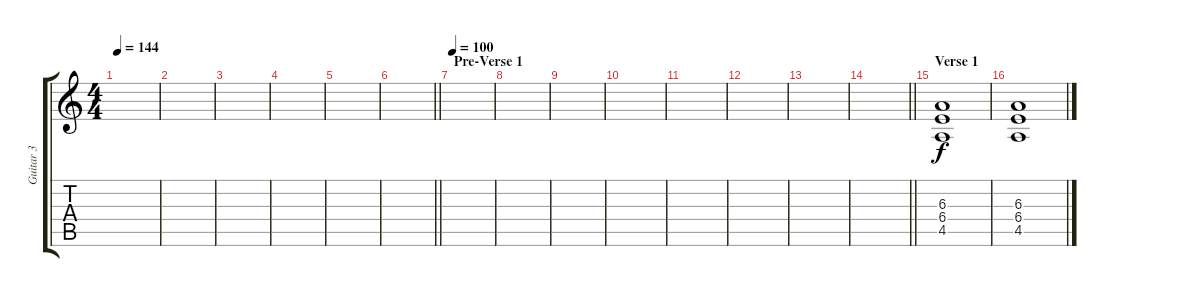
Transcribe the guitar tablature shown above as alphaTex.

\track ("Guitar 3" "Guitar 3") {instrument overdrivenguitar}
\staff {score tabs}
\tuning (C4 G3 Eb3 Bb2 F2 C2) {hide}
\ts (4 4)
\tempo 144
\clef g2
\ks c
|
|
|
|
|
\barLineRight lightlight
|
\section ("" "Pre-Verse 1")
\tempo 100
|
|
|
|
|
|
|
\barLineRight lightlight
|
\section ("" "Verse 1")
(6.3 6.4 4.5).1{volume 4} |
(6.3 6.4 4.5).1
